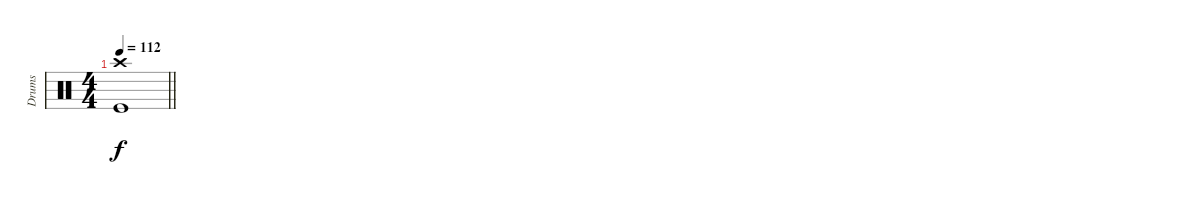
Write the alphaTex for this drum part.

\track ("Drums" "Drums") {instrument percussion}
\staff {score}
\articulation defaults
\ts (4 4)
\tempo 112
\clef neutral
\barLineRight lightlight
\ks c
("Crash high (hit)" "Kick (hit)").1{dy f}
